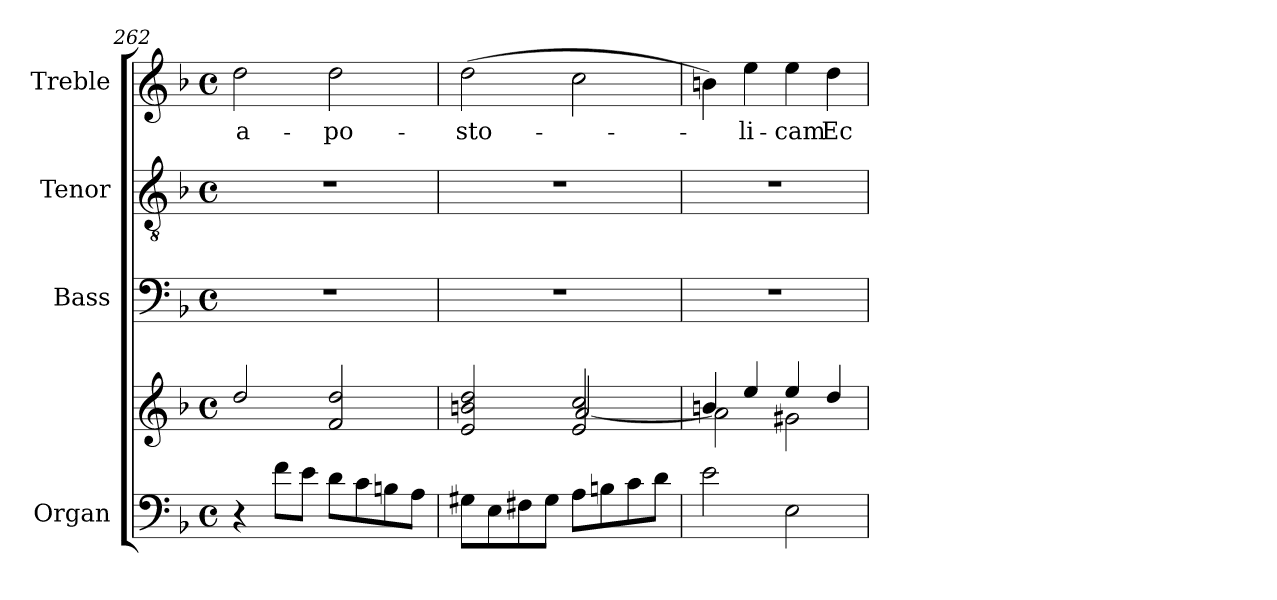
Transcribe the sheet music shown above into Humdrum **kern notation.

**kern	**kern	**kern	**kern	**kern	**text
*part4	*part4	*part3	*part2	*part1	*part1
*staff5	*staff4	*staff3	*staff2	*staff1	*staff1
*I"Organ	*	*I"Bass	*I"Tenor	*I"Treble	*
*I'Organ	*	*I'Bass	*I'Tenor	*I'Treble	*
*clefF4	*clefG2	*clefF4	*clefGv2	*clefG2	*
*k[b-]	*k[b-]	*k[b-]	*k[b-]	*k[b-]	*
*F:	*F:	*F:	*F:	*F:	*
*M4/4	*M4/4	*M4/4	*M4/4	*M4/4	*
*met(c)	*met(c)	*met(c)	*met(c)	*met(c)	*
=262	=262	=262	=262	=262	=262
*	*^	*	*	*	*
!	!	!	!	!	!	!LO:LY:b
4r	2dd	1ryy	1r	1r	2dd	a-
8fL	.	.	.	.	.	.
8eJ	.	.	.	.	.	.
!	!	!	!	!	!	!LO:LY:b
8dL	2f 2dd	.	.	.	2dd	-po-
8c	.	.	.	.	.	.
8Bn	.	.	.	.	.	.
8AJ	.	.	.	.	.	.
=263	=263	=263	=263	=263	=263	=263
!	!	!	!	!	!	!LO:LY:b
8G#XL	2e 2bn 2dd	2ryy	1r	1r	(>2dd	-sto-
8E	.	.	.	.	.	.
8F#X	.	.	.	.	.	.
8G#J	.	.	.	.	.	.
8AL	2e 2cc	[2a/	.	.	2cc	.
8Bn	.	.	.	.	.	.
8c	.	.	.	.	.	.
8dJ	.	.	.	.	.	.
=264	=264	=264	=264	=264	=264	=264
2e	4bn/	2a\]	1r	1r	4bn)	.
!	!	!	!	!	!	!LO:LY:b
.	4ee/	.	.	.	4ee	li-
!	!	!	!	!	!	!LO:LY:b
2E	4ee/	2g#X\	.	.	4ee	-cam
!	!	!	!	!	!	!LO:LY:b
.	4dd/	.	.	.	4dd	Ec-
*	*v	*v	*	*	*	*
=	=	=	=	=	=
*-	*-	*-	*-	*-	*-
